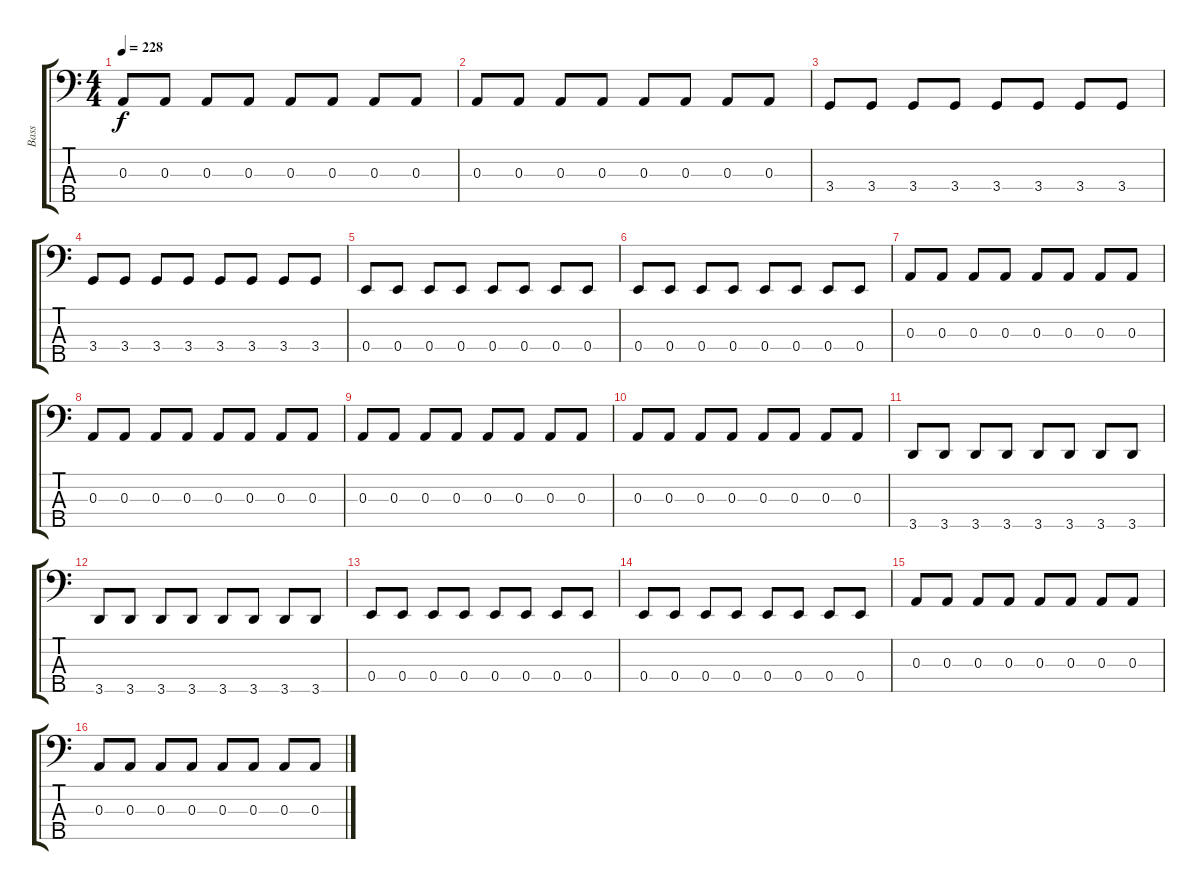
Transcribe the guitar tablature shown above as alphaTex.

\track ("Bass" "Bass") {instrument electricbassfinger}
\staff {score tabs}
\tuning (G2 D2 A1 E1 B0) {hide}
\ts (4 4)
\tempo 228
\clef f4
\ks c
0.3.8{dy f} 0.3.8 0.3.8 0.3.8 0.3.8 0.3.8 0.3.8 0.3.8 |
0.3.8 0.3.8 0.3.8 0.3.8 0.3.8 0.3.8 0.3.8 0.3.8 |
3.4.8 3.4.8 3.4.8 3.4.8 3.4.8 3.4.8 3.4.8 3.4.8 |
3.4.8 3.4.8 3.4.8 3.4.8 3.4.8 3.4.8 3.4.8 3.4.8 |
0.4.8 0.4.8 0.4.8 0.4.8 0.4.8 0.4.8 0.4.8 0.4.8 |
0.4.8 0.4.8 0.4.8 0.4.8 0.4.8 0.4.8 0.4.8 0.4.8 |
0.3.8 0.3.8 0.3.8 0.3.8 0.3.8 0.3.8 0.3.8 0.3.8 |
0.3.8 0.3.8 0.3.8 0.3.8 0.3.8 0.3.8 0.3.8 0.3.8 |
0.3.8 0.3.8 0.3.8 0.3.8 0.3.8 0.3.8 0.3.8 0.3.8 |
0.3.8 0.3.8 0.3.8 0.3.8 0.3.8 0.3.8 0.3.8 0.3.8 |
3.5.8 3.5.8 3.5.8 3.5.8 3.5.8 3.5.8 3.5.8 3.5.8 |
3.5.8 3.5.8 3.5.8 3.5.8 3.5.8 3.5.8 3.5.8 3.5.8 |
0.4.8 0.4.8 0.4.8 0.4.8 0.4.8 0.4.8 0.4.8 0.4.8 |
0.4.8 0.4.8 0.4.8 0.4.8 0.4.8 0.4.8 0.4.8 0.4.8 |
0.3.8 0.3.8 0.3.8 0.3.8 0.3.8 0.3.8 0.3.8 0.3.8 |
0.3.8 0.3.8 0.3.8 0.3.8 0.3.8 0.3.8 0.3.8 0.3.8
